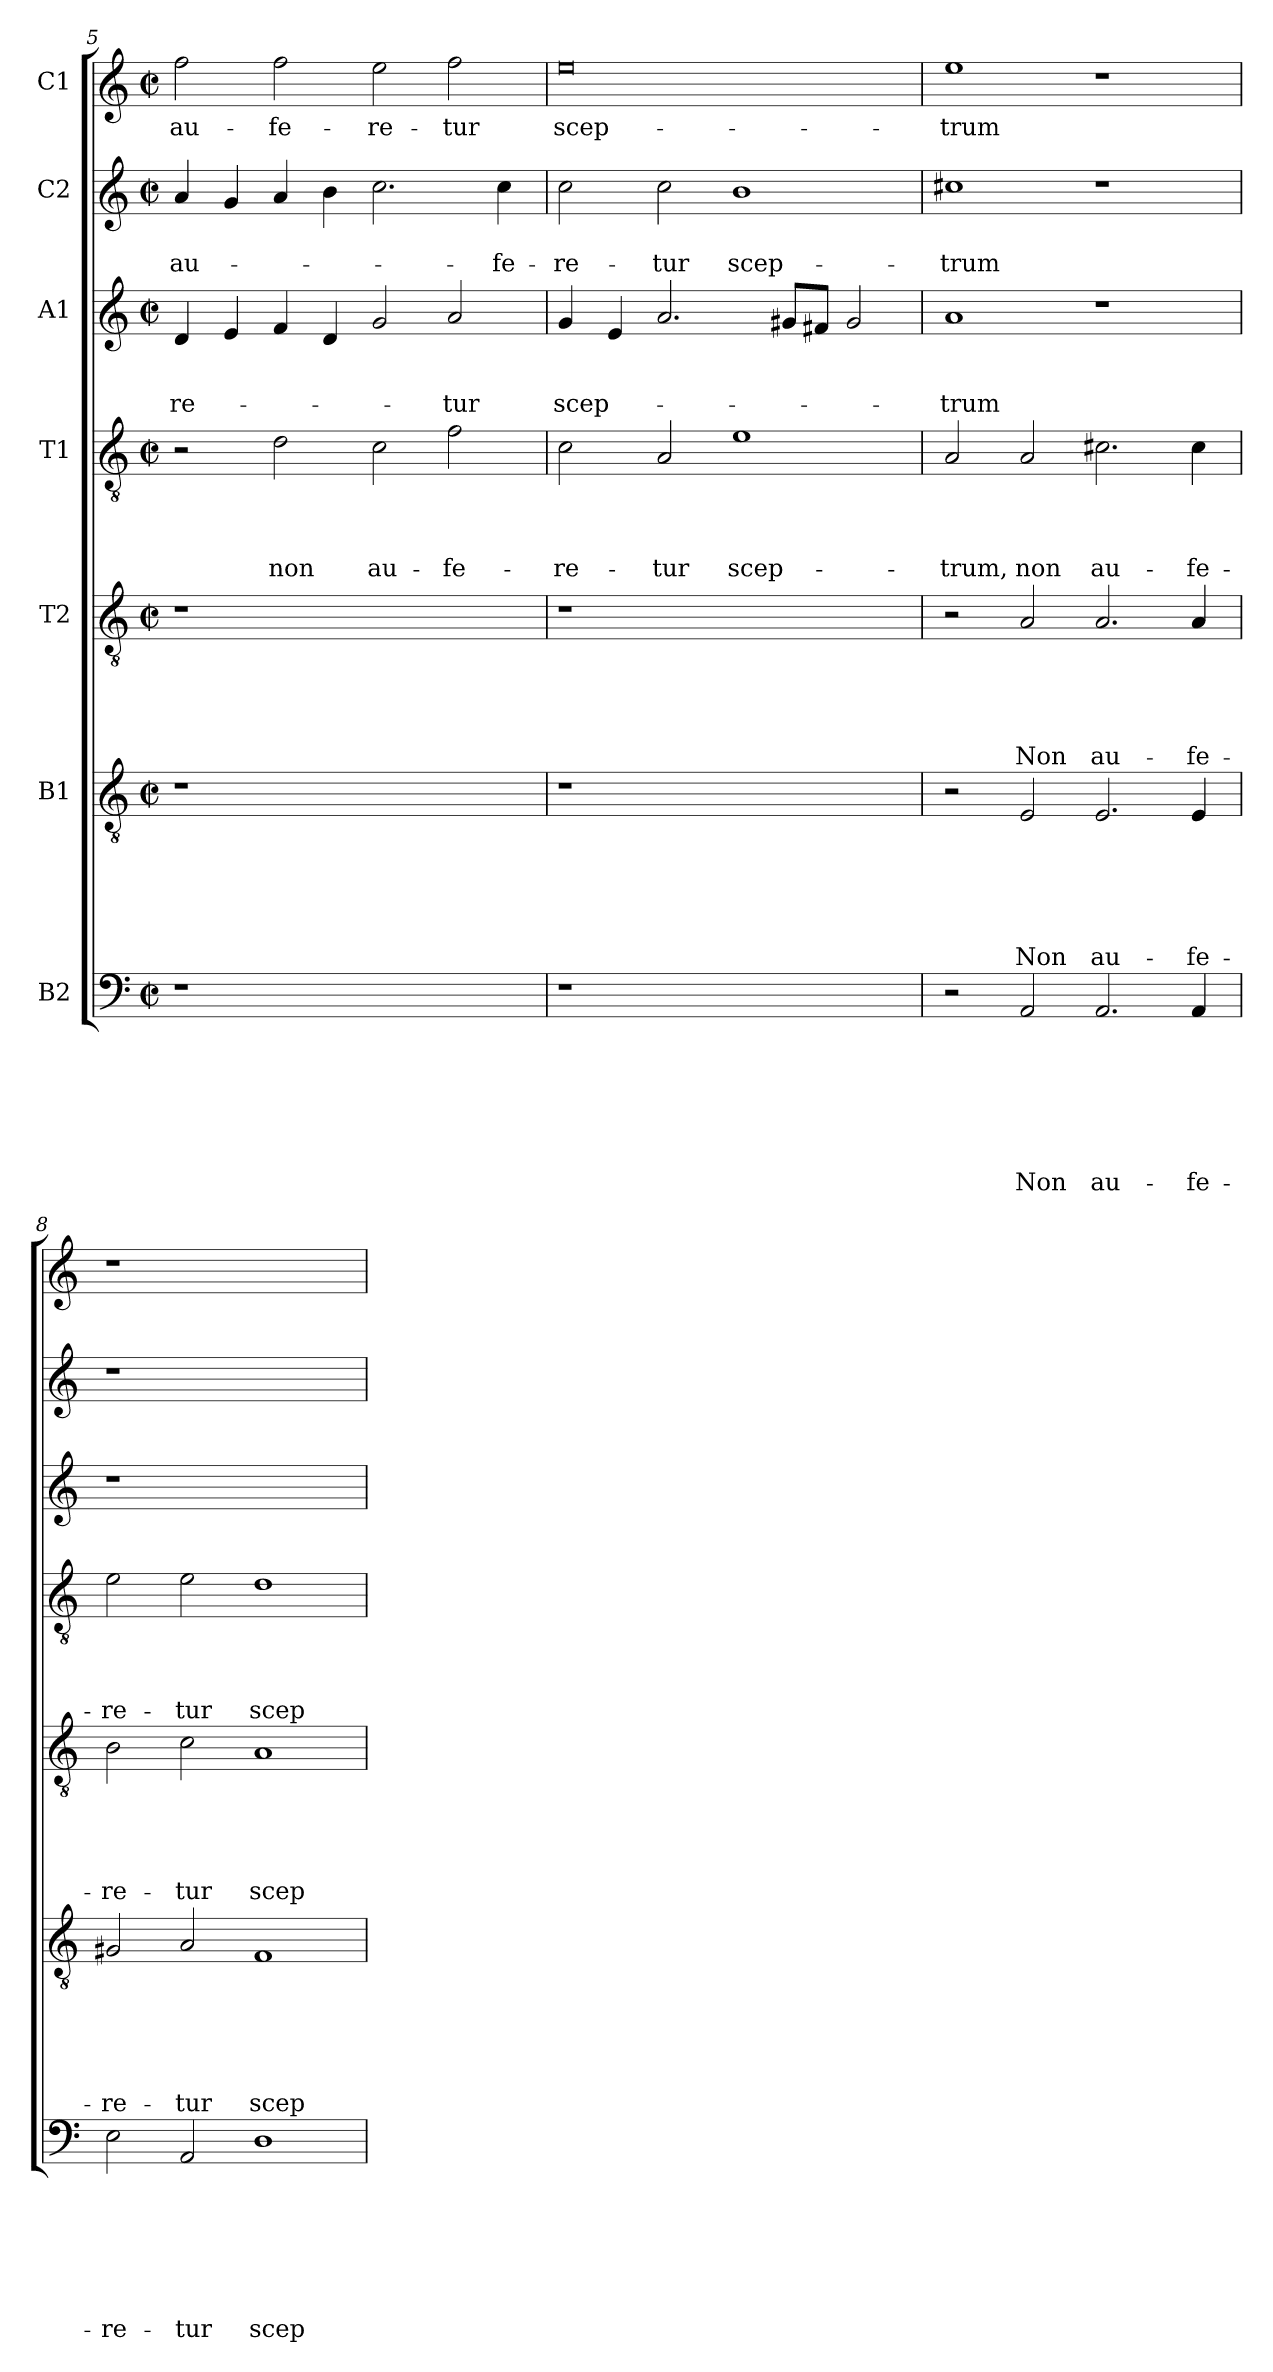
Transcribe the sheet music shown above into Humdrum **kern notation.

**kern	**text	**text	**text	**text	**text	**text	**text	**kern	**text	**text	**text	**text	**text	**text	**kern	**text	**text	**text	**text	**text	**kern	**text	**text	**text	**text	**kern	**text	**text	**text	**kern	**text	**text	**kern	**text
*part7	*part7	*part7	*part7	*part7	*part7	*part7	*part7	*part6	*part6	*part6	*part6	*part6	*part6	*part6	*part5	*part5	*part5	*part5	*part5	*part5	*part4	*part4	*part4	*part4	*part4	*part3	*part3	*part3	*part3	*part2	*part2	*part2	*part1	*part1
*staff7	*staff7	*staff7	*staff7	*staff7	*staff7	*staff7	*staff7	*staff6	*staff6	*staff6	*staff6	*staff6	*staff6	*staff6	*staff5	*staff5	*staff5	*staff5	*staff5	*staff5	*staff4	*staff4	*staff4	*staff4	*staff4	*staff3	*staff3	*staff3	*staff3	*staff2	*staff2	*staff2	*staff1	*staff1
*I"B2	*	*	*	*	*	*	*	*I"B1	*	*	*	*	*	*	*I"T2	*	*	*	*	*	*I"T1	*	*	*	*	*I"A1	*	*	*	*I"C2	*	*	*I"C1	*
*clefF4	*	*	*	*	*	*	*	*clefGv2	*	*	*	*	*	*	*clefGv2	*	*	*	*	*	*clefGv2	*	*	*	*	*clefG2	*	*	*	*clefG2	*	*	*clefG2	*
*k[]	*	*	*	*	*	*	*	*k[]	*	*	*	*	*	*	*k[]	*	*	*	*	*	*k[]	*	*	*	*	*k[]	*	*	*	*k[]	*	*	*k[]	*
*C:	*	*	*	*	*	*	*	*C:	*	*	*	*	*	*	*C:	*	*	*	*	*	*C:	*	*	*	*	*C:	*	*	*	*C:	*	*	*C:	*
*M2/2	*	*	*	*	*	*	*	*M2/2	*	*	*	*	*	*	*M2/2	*	*	*	*	*	*M2/2	*	*	*	*	*M2/2	*	*	*	*M2/2	*	*	*M2/2	*
*met(c|)	*	*	*	*	*	*	*	*met(c|)	*	*	*	*	*	*	*met(c|)	*	*	*	*	*	*met(c|)	*	*	*	*	*met(c|)	*	*	*	*met(c|)	*	*	*met(c|)	*
=5	=5	=5	=5	=5	=5	=5	=5	=5	=5	=5	=5	=5	=5	=5	=5	=5	=5	=5	=5	=5	=5	=5	=5	=5	=5	=5	=5	=5	=5	=5	=5	=5	=5	=5
!	!	!	!	!	!	!	!	!	!	!	!	!	!	!	!	!	!	!	!	!	!	!	!	!	!	!	!	!	!LO:LY:b	!	!	!LO:LY:b	!	!LO:LY:b
1r	.	.	.	.	.	.	.	1r	.	.	.	.	.	.	1r	.	.	.	.	.	2r	.	.	.	.	4d/	.	.	-re-	4a/	.	au-	2ff\	au-
.	.	.	.	.	.	.	.	.	.	.	.	.	.	.	.	.	.	.	.	.	.	.	.	.	.	4e/	.	.	.	4g/	.	.	.	.
!	!	!	!	!	!	!	!	!	!	!	!	!	!	!	!	!	!	!	!	!	!	!	!	!	!LO:LY:b	!	!	!	!	!	!	!	!	!LO:LY:b
.	.	.	.	.	.	.	.	.	.	.	.	.	.	.	.	.	.	.	.	.	2d\	.	.	.	non	4f/	.	.	.	4a/	.	.	2ff\	-fe-
.	.	.	.	.	.	.	.	.	.	.	.	.	.	.	.	.	.	.	.	.	.	.	.	.	.	4d/	.	.	.	4b\	.	.	.	.
!	!	!	!	!	!	!	!	!	!	!	!	!	!	!	!	!	!	!	!	!	!	!	!	!	!LO:LY:b	!	!	!	!	!	!	!	!	!LO:LY:b
1ryy	.	.	.	.	.	.	.	1ryy	.	.	.	.	.	.	1ryy	.	.	.	.	.	2c\	.	.	.	au-	2g/	.	.	.	2.cc\	.	.	2ee\	-re-
!	!	!	!	!	!	!	!	!	!	!	!	!	!	!	!	!	!	!	!	!	!	!	!	!	!LO:LY:b	!	!	!	!LO:LY:b	!	!	!	!	!LO:LY:b
.	.	.	.	.	.	.	.	.	.	.	.	.	.	.	.	.	.	.	.	.	2f\	.	.	.	-fe-	2a/	.	.	-tur	.	.	.	2ff\	-tur
!	!	!	!	!	!	!	!	!	!	!	!	!	!	!	!	!	!	!	!	!	!	!	!	!	!	!	!	!	!	!	!	!LO:LY:b	!	!
.	.	.	.	.	.	.	.	.	.	.	.	.	.	.	.	.	.	.	.	.	.	.	.	.	.	.	.	.	.	4cc\	.	-fe-	.	.
!!LO:LB:g=z
=6	=6	=6	=6	=6	=6	=6	=6	=6	=6	=6	=6	=6	=6	=6	=6	=6	=6	=6	=6	=6	=6	=6	=6	=6	=6	=6	=6	=6	=6	=6	=6	=6	=6	=6
!	!	!	!	!	!	!	!	!	!	!	!	!	!	!	!	!	!	!	!	!	!	!	!	!	!LO:LY:b	!	!	!	!LO:LY:b	!	!	!LO:LY:b	!	!LO:LY:b
1r	.	.	.	.	.	.	.	1r	.	.	.	.	.	.	1r	.	.	.	.	.	2c\	.	.	.	-re-	4g/	.	.	scep-	2cc\	.	-re-	0ee	scep-
.	.	.	.	.	.	.	.	.	.	.	.	.	.	.	.	.	.	.	.	.	.	.	.	.	.	4e/	.	.	.	.	.	.	.	.
!	!	!	!	!	!	!	!	!	!	!	!	!	!	!	!	!	!	!	!	!	!	!	!	!	!LO:LY:b	!	!	!	!	!	!	!LO:LY:b	!	!
.	.	.	.	.	.	.	.	.	.	.	.	.	.	.	.	.	.	.	.	.	2A/	.	.	.	-tur	2.a/	.	.	.	2cc\	.	-tur	.	.
!	!	!	!	!	!	!	!	!	!	!	!	!	!	!	!	!	!	!	!	!	!	!	!	!	!LO:LY:b	!	!	!	!	!	!	!LO:LY:b	!	!
1ryy	.	.	.	.	.	.	.	1ryy	.	.	.	.	.	.	1ryy	.	.	.	.	.	1e	.	.	.	scep-	.	.	.	.	1b	.	scep-	.	.
.	.	.	.	.	.	.	.	.	.	.	.	.	.	.	.	.	.	.	.	.	.	.	.	.	.	8g#X/L	.	.	.	.	.	.	.	.
.	.	.	.	.	.	.	.	.	.	.	.	.	.	.	.	.	.	.	.	.	.	.	.	.	.	8f#X/J	.	.	.	.	.	.	.	.
.	.	.	.	.	.	.	.	.	.	.	.	.	.	.	.	.	.	.	.	.	.	.	.	.	.	2g#/	.	.	.	.	.	.	.	.
=7	=7	=7	=7	=7	=7	=7	=7	=7	=7	=7	=7	=7	=7	=7	=7	=7	=7	=7	=7	=7	=7	=7	=7	=7	=7	=7	=7	=7	=7	=7	=7	=7	=7	=7
!	!	!	!	!	!	!	!	!	!	!	!	!	!	!	!	!	!	!	!	!	!	!	!	!	!LO:LY:b	!	!	!	!LO:LY:b	!	!	!LO:LY:b	!	!LO:LY:b
2r	.	.	.	.	.	.	.	2r	.	.	.	.	.	.	2r	.	.	.	.	.	2A/	.	.	.	-trum,	1a	.	.	-trum	1cc#X	.	-trum	1ee	-trum
!	!	!	!	!	!	!	!LO:LY:b	!	!	!	!	!	!	!LO:LY:b	!	!	!	!	!	!LO:LY:b	!	!	!	!	!LO:LY:b	!	!	!	!	!	!	!	!	!
2AA/	.	.	.	.	.	.	Non	2E/	.	.	.	.	.	Non	2A/	.	.	.	.	Non	2A/	.	.	.	non	.	.	.	.	.	.	.	.	.
!	!	!	!	!	!	!	!LO:LY:b	!	!	!	!	!	!	!LO:LY:b	!	!	!	!	!	!LO:LY:b	!	!	!	!	!LO:LY:b	!	!	!	!	!	!	!	!	!
2.AA/	.	.	.	.	.	.	au-	2.E/	.	.	.	.	.	au-	2.A/	.	.	.	.	au-	2.c#X\	.	.	.	au-	1r	.	.	.	1r	.	.	1r	.
!	!	!	!	!	!	!	!LO:LY:b	!	!	!	!	!	!	!LO:LY:b	!	!	!	!	!	!LO:LY:b	!	!	!	!	!LO:LY:b	!	!	!	!	!	!	!	!	!
4AA/	.	.	.	.	.	.	-fe-	4E/	.	.	.	.	.	-fe-	4A/	.	.	.	.	-fe-	4c#\	.	.	.	-fe-	.	.	.	.	.	.	.	.	.
=8	=8	=8	=8	=8	=8	=8	=8	=8	=8	=8	=8	=8	=8	=8	=8	=8	=8	=8	=8	=8	=8	=8	=8	=8	=8	=8	=8	=8	=8	=8	=8	=8	=8	=8
!	!	!	!	!	!	!	!LO:LY:b	!	!	!	!	!	!	!LO:LY:b	!	!	!	!	!	!LO:LY:b	!	!	!	!	!LO:LY:b	!	!	!	!	!	!	!	!	!
2E\	.	.	.	.	.	.	-re-	2G#X/	.	.	.	.	.	-re-	2B\	.	.	.	.	-re-	2e\	.	.	.	-re-	1r	.	.	.	1r	.	.	1r	.
!	!	!	!	!	!	!	!LO:LY:b	!	!	!	!	!	!	!LO:LY:b	!	!	!	!	!	!LO:LY:b	!	!	!	!	!LO:LY:b	!	!	!	!	!	!	!	!	!
2AA/	.	.	.	.	.	.	-tur	2A/	.	.	.	.	.	-tur	2c\	.	.	.	.	-tur	2e\	.	.	.	-tur	.	.	.	.	.	.	.	.	.
!	!	!	!	!	!	!	!LO:LY:b	!	!	!	!	!	!	!LO:LY:b	!	!	!	!	!	!LO:LY:b	!	!	!	!	!LO:LY:b	!	!	!	!	!	!	!	!	!
1D	.	.	.	.	.	.	scep-	1F	.	.	.	.	.	scep-	1A	.	.	.	.	scep-	1d	.	.	.	scep-	1ryy	.	.	.	1ryy	.	.	1ryy	.
=	=	=	=	=	=	=	=	=	=	=	=	=	=	=	=	=	=	=	=	=	=	=	=	=	=	=	=	=	=	=	=	=	=	=
*-	*-	*-	*-	*-	*-	*-	*-	*-	*-	*-	*-	*-	*-	*-	*-	*-	*-	*-	*-	*-	*-	*-	*-	*-	*-	*-	*-	*-	*-	*-	*-	*-	*-	*-
